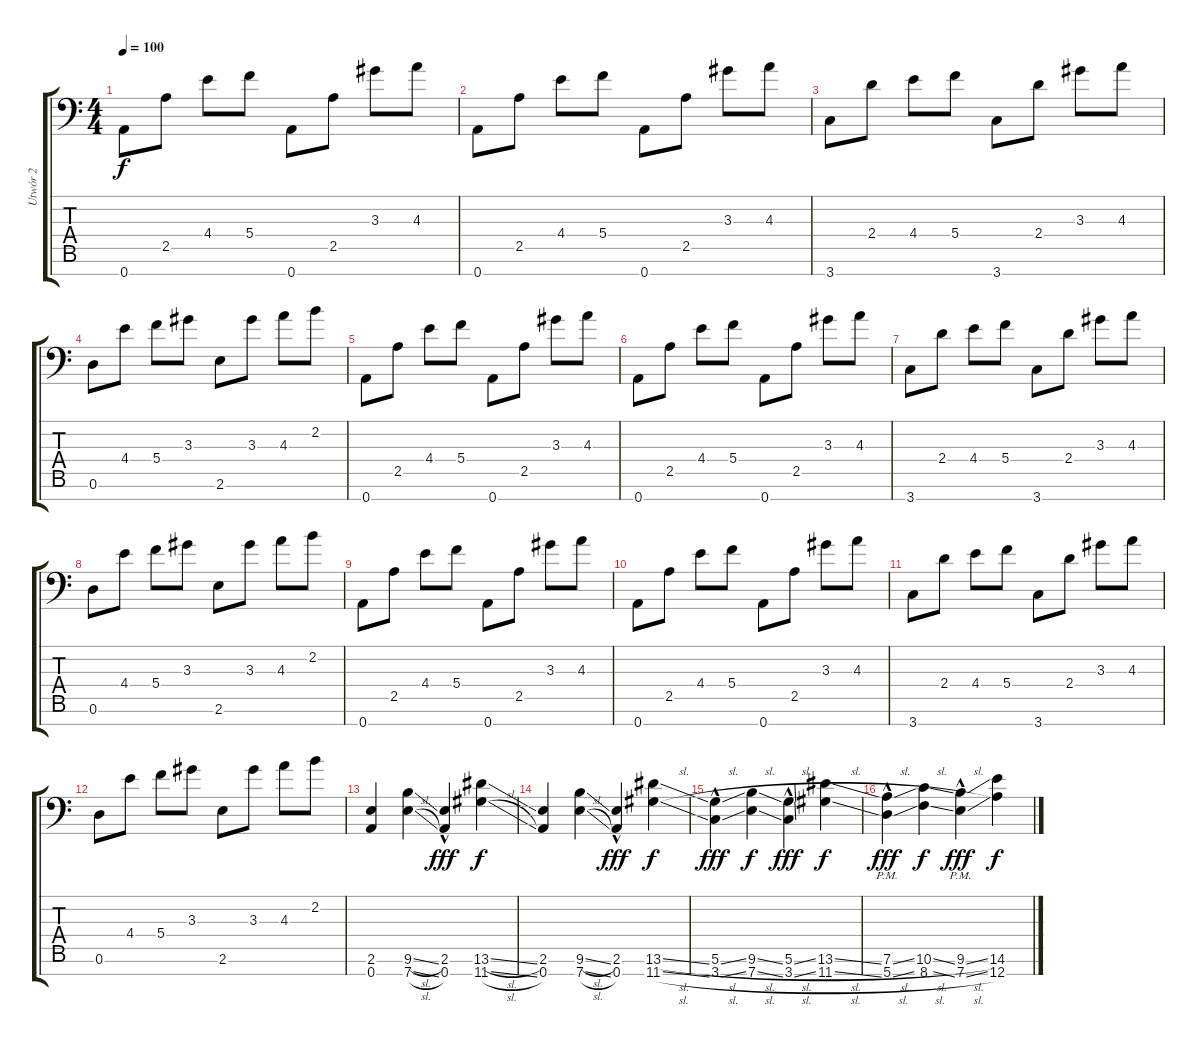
\track ("Utwór 2" "Utwór 2") {instrument distortionguitar}
\staff {score tabs}
\tuning (D4 A3 F3 C3 G2 D2 A1) {hide}
\ts (4 4)
\tempo 100
\clef f4
\ks c
0.7.8{dy f} 2.5.8 4.4.8 5.4.8 0.7.8 2.5.8 3.3.8 4.3.8 |
0.7.8 2.5.8 4.4.8 5.4.8 0.7.8 2.5.8 3.3.8 4.3.8 |
3.7.8 2.4.8 4.4.8 5.4.8 3.7.8 2.4.8 3.3.8 4.3.8 |
0.6.8 4.4.8 5.4.8 3.3.8 2.6.8 3.3.8 4.3.8 2.2.8 |
0.7.8 2.5.8 4.4.8 5.4.8 0.7.8 2.5.8 3.3.8 4.3.8 |
0.7.8 2.5.8 4.4.8 5.4.8 0.7.8 2.5.8 3.3.8 4.3.8 |
3.7.8 2.4.8 4.4.8 5.4.8 3.7.8 2.4.8 3.3.8 4.3.8 |
0.6.8 4.4.8 5.4.8 3.3.8 2.6.8 3.3.8 4.3.8 2.2.8 |
0.7.8 2.5.8 4.4.8 5.4.8 0.7.8 2.5.8 3.3.8 4.3.8 |
0.7.8 2.5.8 4.4.8 5.4.8 0.7.8 2.5.8 3.3.8 4.3.8 |
3.7.8 2.4.8 4.4.8 5.4.8 3.7.8 2.4.8 3.3.8 4.3.8 |
0.6.8 4.4.8 5.4.8 3.3.8 2.6.8 3.3.8 4.3.8 2.2.8 |
(2.6 0.7).4 (9.6{sl} 7.7{sl}).4 (2.6{hac} 0.7{hac}).4{dy fff} (13.6{sl} 11.7{sl}).4{dy f} |
(2.6 0.7).4 (9.6{sl} 7.7{sl}).4 (2.6{hac} 0.7{hac}).4{dy fff} (13.6{sl} 11.7{sl}).4{dy f} |
(5.6{sl hac} 3.7{sl hac}).4{dy fff} (9.6{sl} 7.7{sl}).4{dy f} (5.6{sl hac} 3.7{sl hac}).4{dy fff} (13.6{sl} 11.7{sl}).4{dy f} |
(7.6{sl hac pm} 5.7{sl hac}).4{dy fff} (10.6{sl} 8.7{sl}).4{dy f} (9.6{sl hac} 7.7{sl hac pm}).4{dy fff} (14.6{sl} 12.7{sl}).4{dy f}
